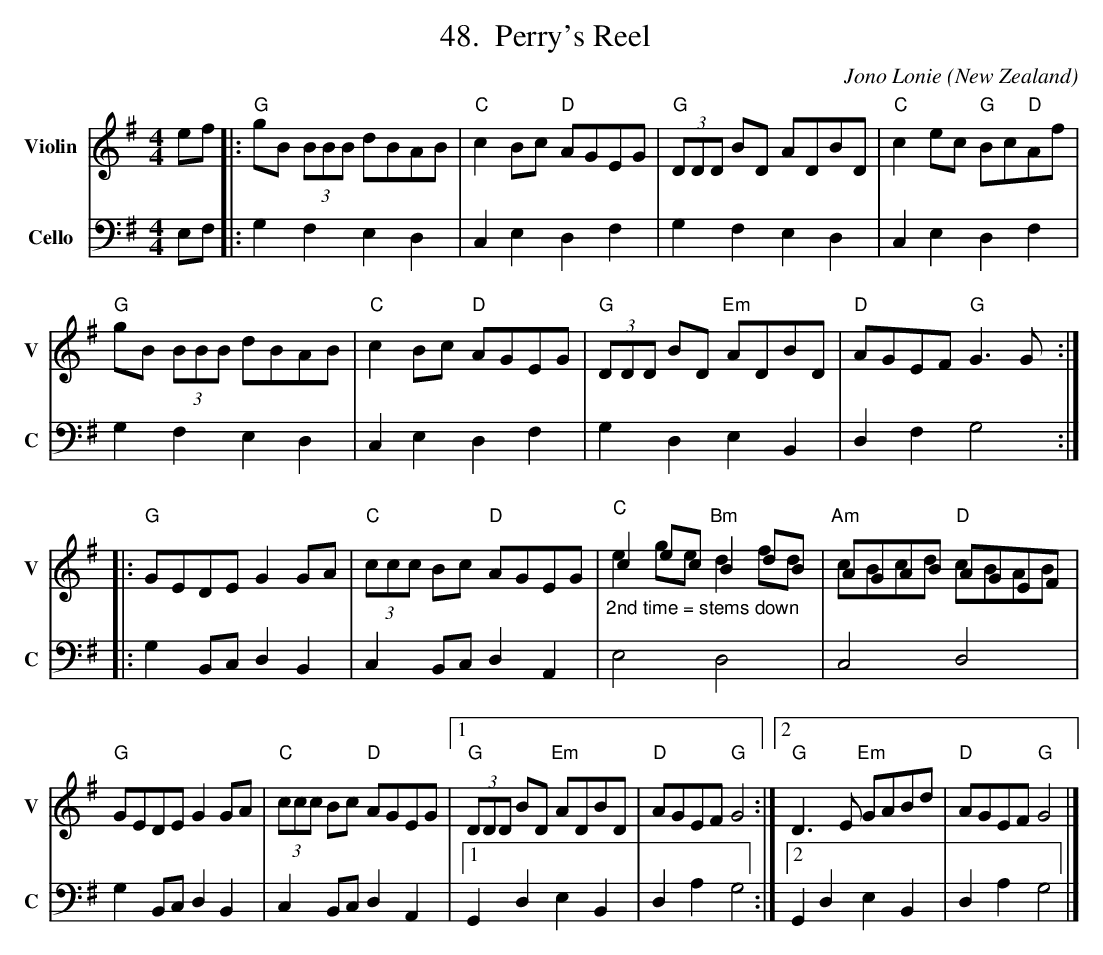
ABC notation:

X:1
T:Perry's Reel
M:4/4
L:1/8
C:Jono Lonie
O:New Zealand
K:G
V:1 name=Violin sname=V
ef|:"G"gB (3BBB dBAB|"C"c2 Bc "D"AGEG|"G"(3DDD BD ADBD|"C"c2 ec "G"Bc"D"Af|
"G"gB (3BBB dBAB|"C"c2 Bc "D"AGEG|"G"(3DDD BD "Em"ADBD|"D"AGEF "G"G3 G:|
|:"G"GEDE G2 GA|"C"(3ccc Bc "D"AGEG|"_2nd time = stems down""C"c2 ec "Bm"B2 dB &\ e2 ge d2 fd|"Am"AGAB "D"AGEF &\cBcd cBAB|
"G"GEDE G2 GA|"C"(3ccc Bc "D"AGEG|[1"G"(3DDD BD "Em"ADBD|"D"AGEF "G"G4:|[2"G"D3E "Em"GABd|"D"AGEF "G"G4|]
V:C clef=bass middle=D name=Cello sname=C
EF|:G2F2E2D2|C2E2D2F2|G2F2E2D2|C2E2D2F2|
G2F2E2D2|C2E2D2F2|G2D2E2B,2|D2F2G4:|
|:G2B,CD2B,2|C2B,CD2A,2|E4D4|C4D4|
G2B,CD2B,2|C2B,CD2A,2|[1G,2D2E2B,2|D2A2G4:|[2G,2D2E2B,2|D2A2G4|]
